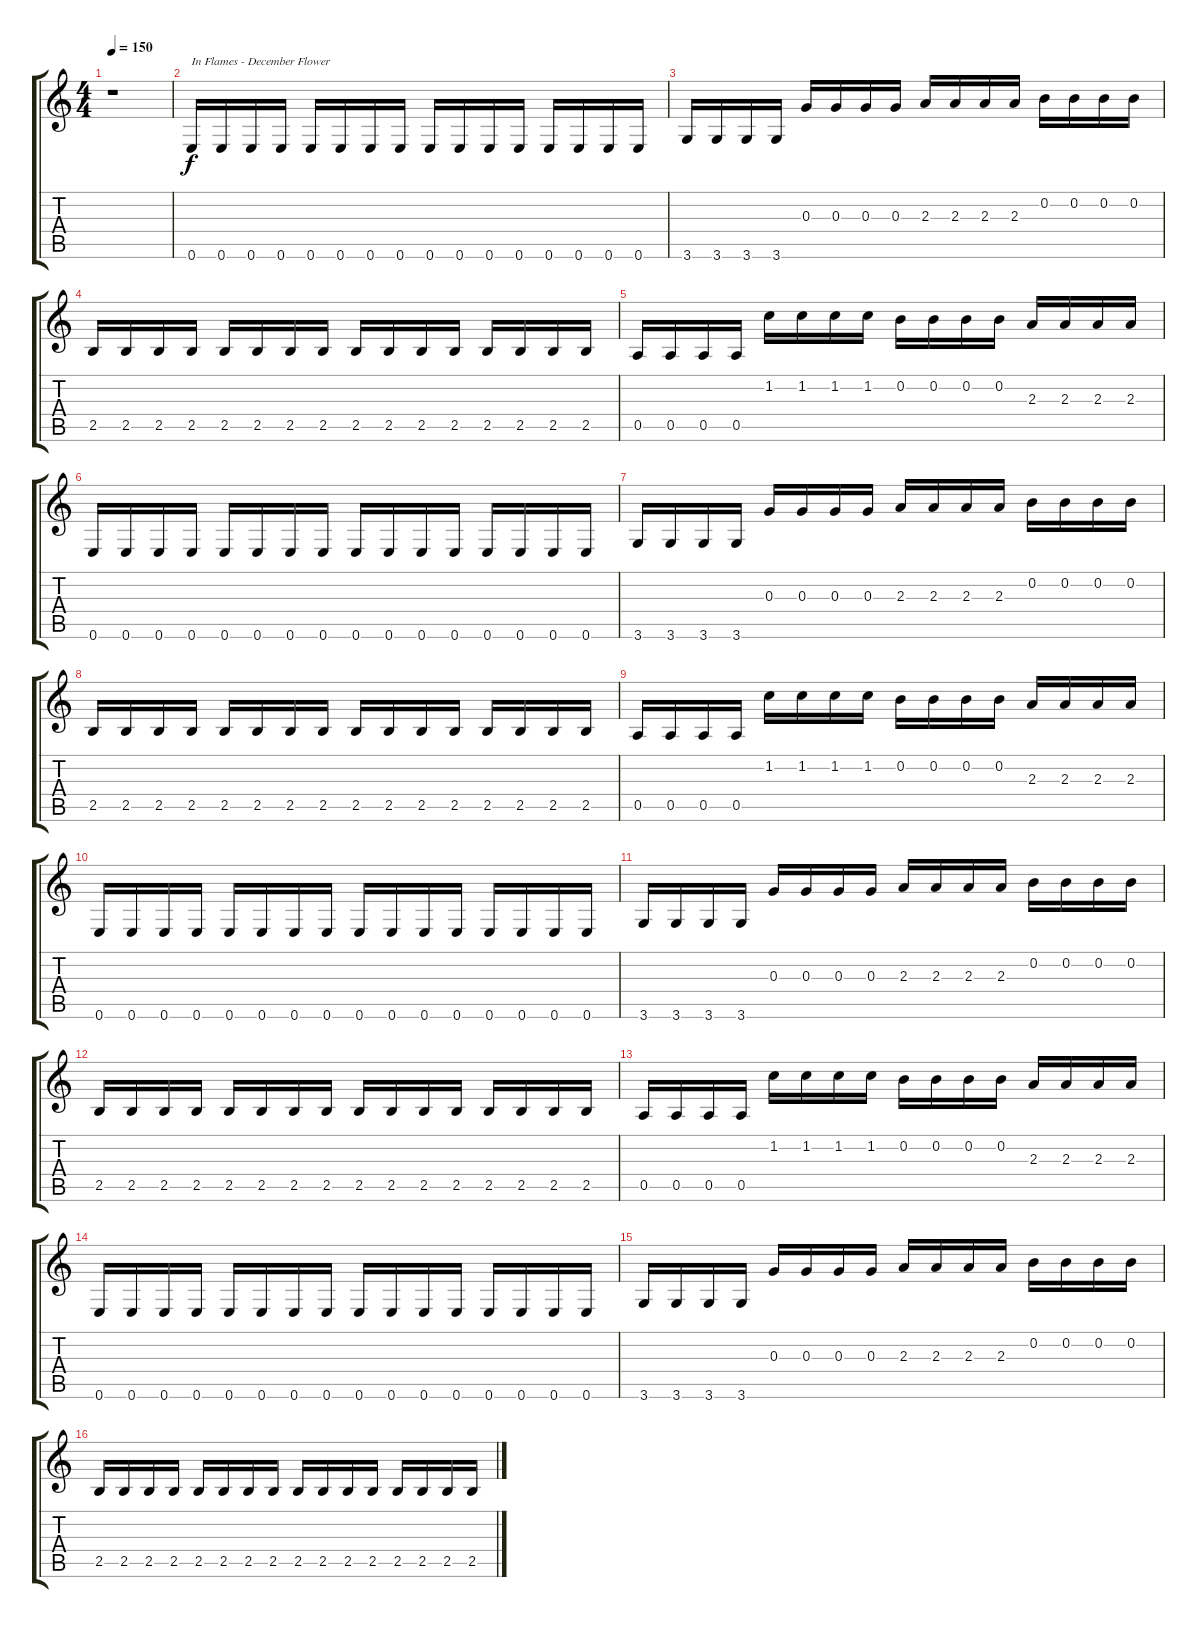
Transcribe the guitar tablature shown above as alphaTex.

\track "" {instrument distortionguitar}
\staff {score tabs}
\tuning (E4 B3 G3 D3 A2 E2) {hide}
\ts (4 4)
\tempo 150
\clef g2
\ks c
r.1{dy f instrument distortionguitar} |
0.6.16{txt "In Flames - December Flower"} 0.6.16 0.6.16 0.6.16 0.6.16 0.6.16 0.6.16 0.6.16 0.6.16 0.6.16 0.6.16 0.6.16 0.6.16 0.6.16 0.6.16 0.6.16 |
3.6.16 3.6.16 3.6.16 3.6.16 0.3.16 0.3.16 0.3.16 0.3.16 2.3.16 2.3.16 2.3.16 2.3.16 0.2.16 0.2.16 0.2.16 0.2.16 |
2.5.16 2.5.16 2.5.16 2.5.16 2.5.16 2.5.16 2.5.16 2.5.16 2.5.16 2.5.16 2.5.16 2.5.16 2.5.16 2.5.16 2.5.16 2.5.16 |
0.5.16 0.5.16 0.5.16 0.5.16 1.2.16 1.2.16 1.2.16 1.2.16 0.2.16 0.2.16 0.2.16 0.2.16 2.3.16 2.3.16 2.3.16 2.3.16 |
0.6.16 0.6.16 0.6.16 0.6.16 0.6.16 0.6.16 0.6.16 0.6.16 0.6.16 0.6.16 0.6.16 0.6.16 0.6.16 0.6.16 0.6.16 0.6.16 |
3.6.16 3.6.16 3.6.16 3.6.16 0.3.16 0.3.16 0.3.16 0.3.16 2.3.16 2.3.16 2.3.16 2.3.16 0.2.16 0.2.16 0.2.16 0.2.16 |
2.5.16 2.5.16 2.5.16 2.5.16 2.5.16 2.5.16 2.5.16 2.5.16 2.5.16 2.5.16 2.5.16 2.5.16 2.5.16 2.5.16 2.5.16 2.5.16 |
0.5.16 0.5.16 0.5.16 0.5.16 1.2.16 1.2.16 1.2.16 1.2.16 0.2.16 0.2.16 0.2.16 0.2.16 2.3.16 2.3.16 2.3.16 2.3.16 |
0.6.16 0.6.16 0.6.16 0.6.16 0.6.16 0.6.16 0.6.16 0.6.16 0.6.16 0.6.16 0.6.16 0.6.16 0.6.16 0.6.16 0.6.16 0.6.16 |
3.6.16 3.6.16 3.6.16 3.6.16 0.3.16 0.3.16 0.3.16 0.3.16 2.3.16 2.3.16 2.3.16 2.3.16 0.2.16 0.2.16 0.2.16 0.2.16 |
2.5.16 2.5.16 2.5.16 2.5.16 2.5.16 2.5.16 2.5.16 2.5.16 2.5.16 2.5.16 2.5.16 2.5.16 2.5.16 2.5.16 2.5.16 2.5.16 |
0.5.16 0.5.16 0.5.16 0.5.16 1.2.16 1.2.16 1.2.16 1.2.16 0.2.16 0.2.16 0.2.16 0.2.16 2.3.16 2.3.16 2.3.16 2.3.16 |
0.6.16 0.6.16 0.6.16 0.6.16 0.6.16 0.6.16 0.6.16 0.6.16 0.6.16 0.6.16 0.6.16 0.6.16 0.6.16 0.6.16 0.6.16 0.6.16 |
3.6.16 3.6.16 3.6.16 3.6.16 0.3.16 0.3.16 0.3.16 0.3.16 2.3.16 2.3.16 2.3.16 2.3.16 0.2.16 0.2.16 0.2.16 0.2.16 |
2.5.16 2.5.16 2.5.16 2.5.16 2.5.16 2.5.16 2.5.16 2.5.16 2.5.16 2.5.16 2.5.16 2.5.16 2.5.16 2.5.16 2.5.16 2.5.16
